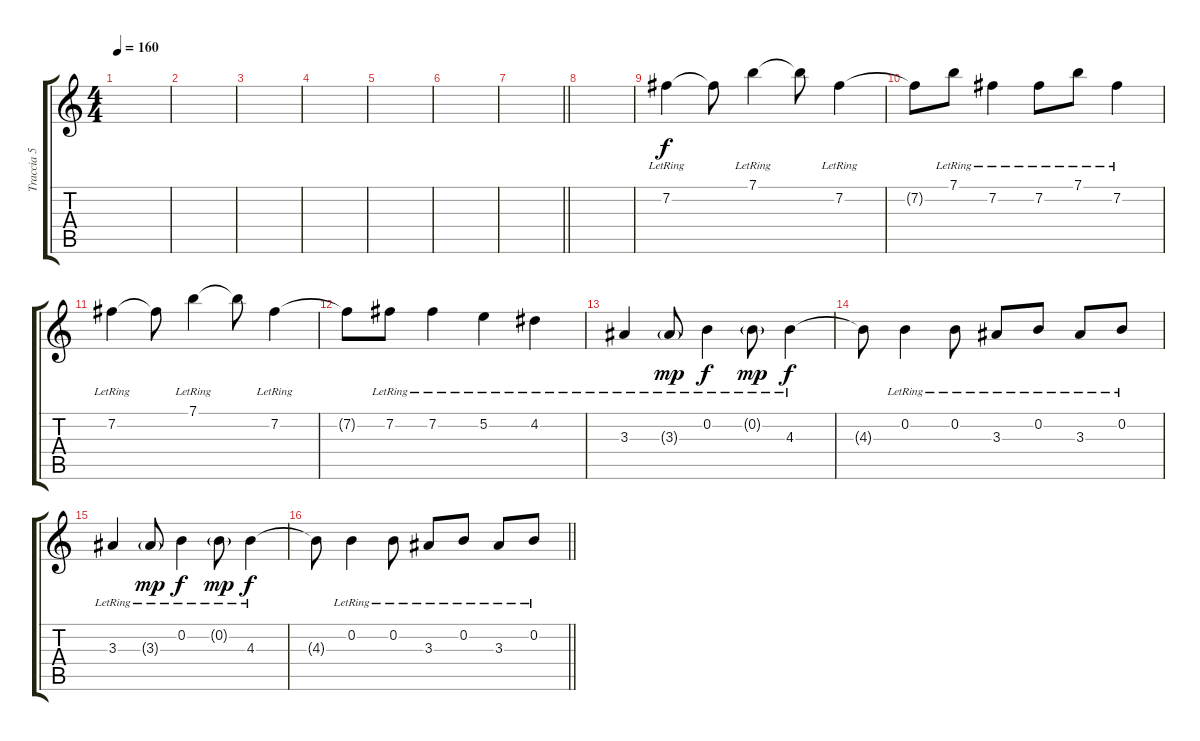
\track ("Traccia 5" "Traccia 5") {instrument electricguitarjazz}
\staff {score tabs}
\tuning (E4 B3 G3 D3 A2 E2) {hide}
\ts (4 4)
\tempo 160
\clef g2
\ks c
|
|
|
|
|
|
\barLineRight lightlight
|
|
7.2{lr}.4{volume 16 instrument acousticguitarsteel} 7.2{t}.8 7.1{lr}.4 7.1{t}.8 7.2{lr}.4 |
7.2{t}.8 7.1{lr}.8 7.2{lr}.4 7.2{lr}.8 7.1{lr}.8 7.2{lr}.4 |
7.2{lr}.4 7.2{t}.8 7.1{lr}.4 7.1{t}.8 7.2{lr}.4 |
7.2{t}.8 7.2{lr}.8 7.2{lr}.4 5.2{lr}.4 4.2{lr}.4 |
3.3{lr}.4 3.3{g lr}.8{dy mp} 0.2{lr}.4{dy f} 0.2{g lr}.8{dy mp} 4.3{lr}.4{dy f} |
4.3{t}.8 0.2{lr}.4 0.2{lr}.8 3.3{lr}.8 0.2{lr}.8 3.3{lr}.8 0.2{lr}.8 |
3.3{lr}.4 3.3{g lr}.8{dy mp} 0.2{lr}.4{dy f} 0.2{g lr}.8{dy mp} 4.3{lr}.4{dy f} |
\barLineRight lightlight
4.3{t}.8 0.2{lr}.4 0.2{lr}.8 3.3{lr}.8 0.2{lr}.8 3.3{lr}.8 0.2{lr}.8
